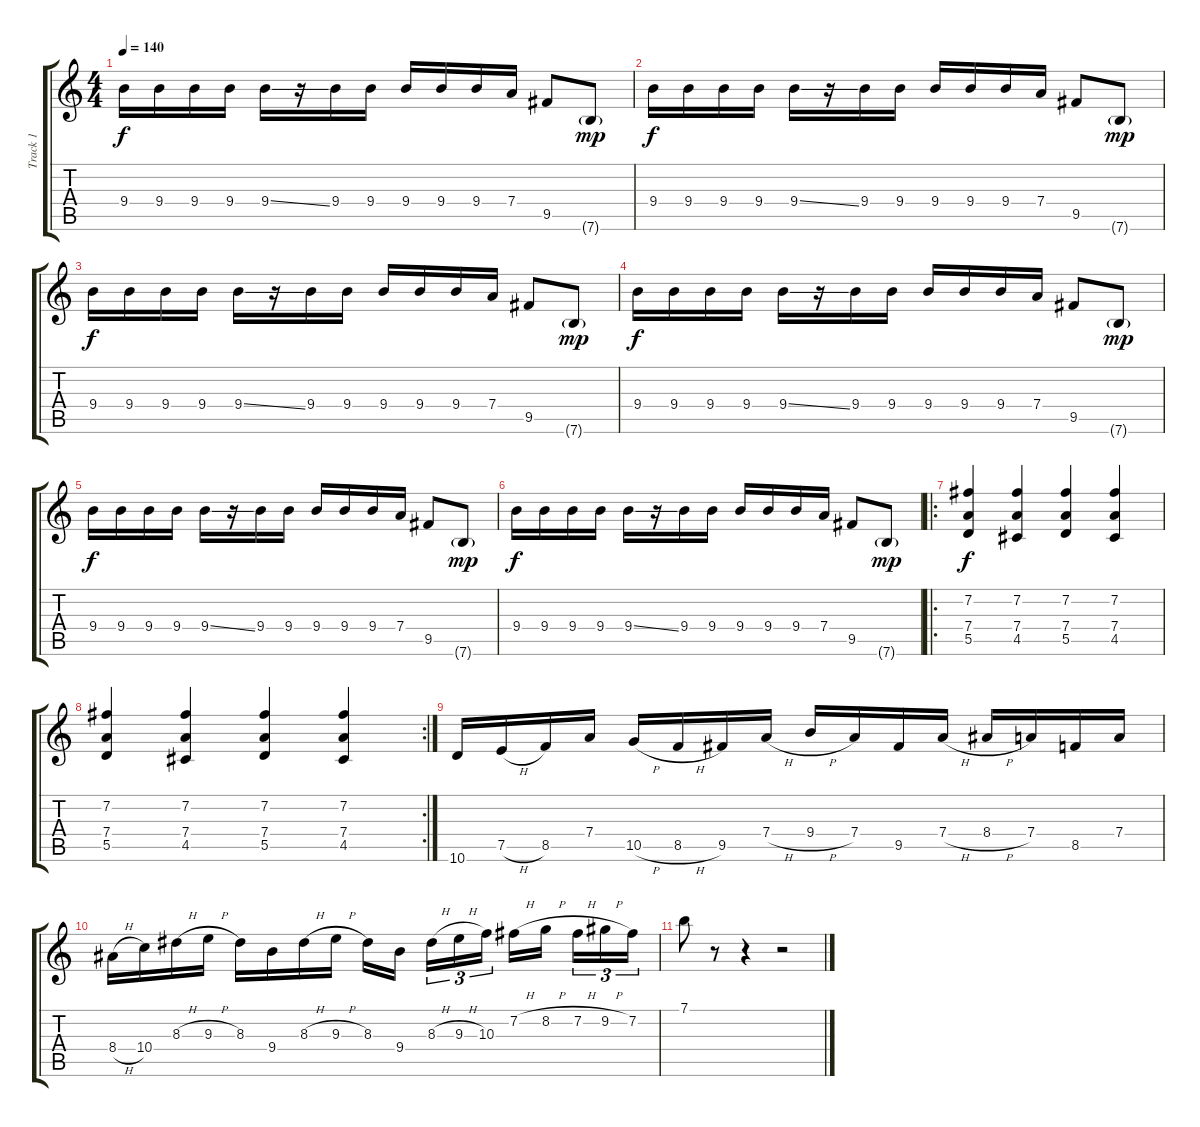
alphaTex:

\track ("Track 1" "Track 1") {instrument overdrivenguitar}
\staff {score tabs}
\tuning (E4 B3 G3 D3 A2 E2) {hide}
\ts (4 4)
\tempo 140
\clef g2
\ks c
9.4.16{dy f} 9.4.16 9.4.16 9.4.16 9.4{ss}.16 r.16 9.4.16 9.4.16 9.4.16 9.4.16 9.4.16 7.4.16 9.5.8 7.6{g}.8{dy mp} |
9.4.16{dy f} 9.4.16 9.4.16 9.4.16 9.4{ss}.16 r.16 9.4.16 9.4.16 9.4.16 9.4.16 9.4.16 7.4.16 9.5.8 7.6{g}.8{dy mp} |
9.4.16{dy f} 9.4.16 9.4.16 9.4.16 9.4{ss}.16 r.16 9.4.16 9.4.16 9.4.16 9.4.16 9.4.16 7.4.16 9.5.8 7.6{g}.8{dy mp} |
9.4.16{dy f} 9.4.16 9.4.16 9.4.16 9.4{ss}.16 r.16 9.4.16 9.4.16 9.4.16 9.4.16 9.4.16 7.4.16 9.5.8 7.6{g}.8{dy mp} |
9.4.16{dy f} 9.4.16 9.4.16 9.4.16 9.4{ss}.16 r.16 9.4.16 9.4.16 9.4.16 9.4.16 9.4.16 7.4.16 9.5.8 7.6{g}.8{dy mp} |
9.4.16{dy f} 9.4.16 9.4.16 9.4.16 9.4{ss}.16 r.16 9.4.16 9.4.16 9.4.16 9.4.16 9.4.16 7.4.16 9.5.8 7.6{g}.8{dy mp} |
\ro
(7.2 7.4 5.5).4{dy f} (7.2 7.4 4.5).4 (7.2 7.4 5.5).4 (7.2 7.4 4.5).4 |
\rc 2
(7.2 7.4 5.5).4 (7.2 7.4 4.5).4 (7.2 7.4 5.5).4 (7.2 7.4 4.5).4 |
10.6.16 7.5{h}.16 8.5.16 7.4.16 10.5{h}.16 8.5{h}.16 9.5.16 7.4{h}.16 9.4{h}.16 7.4.16 9.5.16 7.4{h}.16 8.4{h}.16 7.4.16 8.5.16 7.4.16 |
8.4{h}.16 10.4.16 8.3{h}.16 9.3{h}.16 8.3.16 9.4.16 8.3{h}.16 9.3{h}.16 8.3.16 9.4.16 8.3{h}.16{tu (3 2)} 9.3{h}.16{tu (3 2)} 10.3.16{tu (3 2)} 7.2{h}.16 8.2{h}.16 7.2{h}.16{tu (3 2)} 9.2{h}.16{tu (3 2)} 7.2.16{tu (3 2)} |
7.1.8 r.8 r.4 r.2
